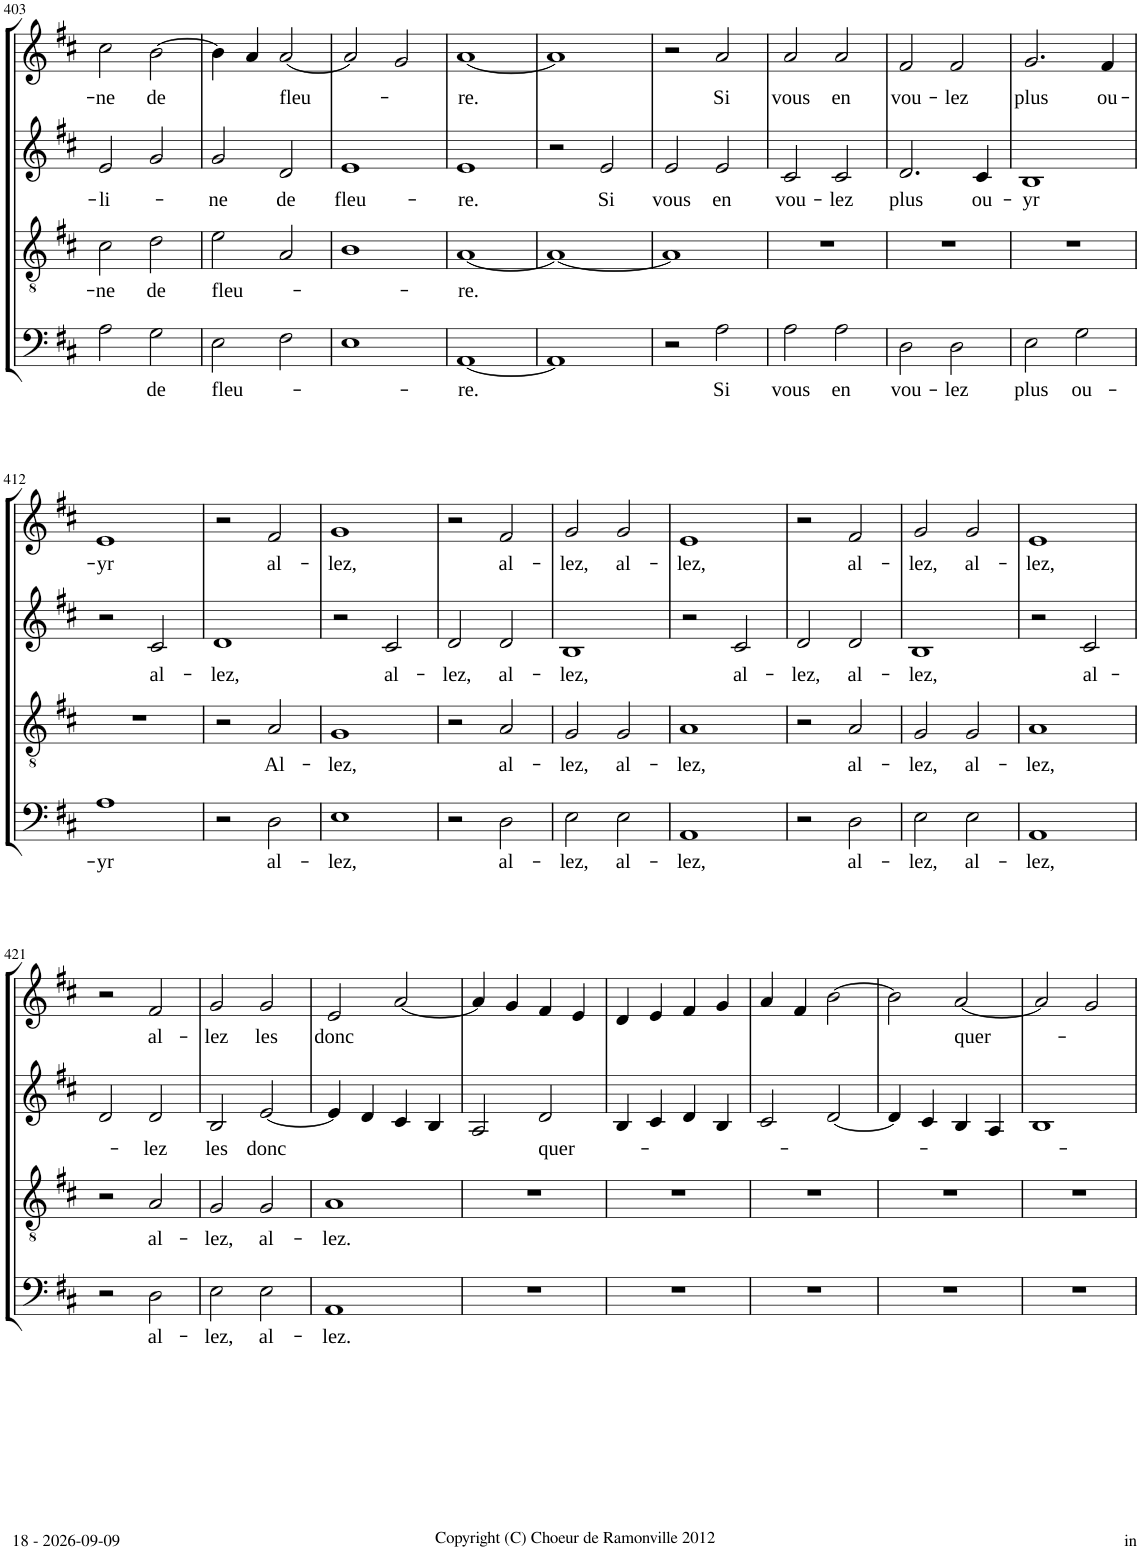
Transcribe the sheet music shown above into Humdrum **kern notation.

**kern	**text	**kern	**text	**kern	**text	**kern	**text
*part4	*part4	*part3	*part3	*part2	*part2	*part1	*part1
*staff4	*staff4	*staff3	*staff3	*staff2	*staff2	*staff1	*staff1
*I"Basse	*	*I"Ténor	*	*I"Alto	*	*I"Soprano	*
*I'B	*	*I'T	*	*	*	*I'S	*
!!LO:PB:g=z
*clefF4	*	*clefGv2	*	*clefG2	*	*clefG2	*
*k[f#c#]	*	*k[f#c#]	*	*k[f#c#]	*	*k[f#c#]	*
*M4/4	*	*M4/4	*	*M4/4	*	*M4/4	*
*met(c|)	*	*met(c|)	*	*met(c|)	*	*met(c|)	*
=403	=403	=403	=403	=403	=403	=403	=403
!	!	!	!LO:LY:b	!	!LO:LY:b	!	!LO:LY:b
2A\	.	2c#\	-ne	2e/	-li-	2cc#\	-ne
!	!LO:LY:b	!	!LO:LY:b	!	!	!	!LO:LY:b
2G\	de	2d\	de	2g/	.	[2b\	de
=404	=404	=404	=404	=404	=404	=404	=404
!	!LO:LY:b	!	!LO:LY:b	!	!LO:LY:b	!	!
2E\	fleu-	2e\	fleu-	2g/	-ne	4b\]	.
.	.	.	.	.	.	4a/	.
!	!	!	!	!	!LO:LY:b	!	!LO:LY:b
2F#\	.	2A/	.	2d/	de	[2a/	fleu-
=405	=405	=405	=405	=405	=405	=405	=405
!	!	!	!	!	!LO:LY:b	!	!
1E	.	1B	.	1e	fleu-	2a/]	.
.	.	.	.	.	.	2g/	.
=406	=406	=406	=406	=406	=406	=406	=406
!	!LO:LY:b	!	!LO:LY:b	!	!LO:LY:b	!	!LO:LY:b
[1AA	-re.	[1A	-re.	1e	-re.	[1a	-re.
=407	=407	=407	=407	=407	=407	=407	=407
1AA]	.	1A_	.	2r	.	1a]	.
!	!	!	!	!	!LO:LY:b	!	!
.	.	.	.	2e/	Si	.	.
=408	=408	=408	=408	=408	=408	=408	=408
!	!	!	!	!	!LO:LY:b	!	!
2r	.	1A]	.	2e/	vous	2r	.
!	!LO:LY:b	!	!	!	!LO:LY:b	!	!LO:LY:b
2A\	Si	.	.	2e/	en	2a/	Si
=409	=409	=409	=409	=409	=409	=409	=409
!	!LO:LY:b	!	!	!	!LO:LY:b	!	!LO:LY:b
2A\	vous	1r	.	2c#/	vou-	2a/	vous
!	!LO:LY:b	!	!	!	!LO:LY:b	!	!LO:LY:b
2A\	en	.	.	2c#/	-lez	2a/	en
=410	=410	=410	=410	=410	=410	=410	=410
!	!LO:LY:b	!	!	!	!LO:LY:b	!	!LO:LY:b
2D\	vou-	1r	.	2.d/	plus	2f#/	vou-
!	!LO:LY:b	!	!	!	!	!	!LO:LY:b
2D\	-lez	.	.	.	.	2f#/	-lez
!	!	!	!	!	!LO:LY:b	!	!
.	.	.	.	4c#/	ou-	.	.
=411	=411	=411	=411	=411	=411	=411	=411
!	!LO:LY:b	!	!	!	!LO:LY:b	!	!LO:LY:b
2E\	plus	1r	.	1B	-yr	2.g/	plus
!	!LO:LY:b	!	!	!	!	!	!
2G\	ou-	.	.	.	.	.	.
!	!	!	!	!	!	!	!LO:LY:b
.	.	.	.	.	.	4f#/	ou-
!!LO:LB:g=z
=412	=412	=412	=412	=412	=412	=412	=412
!	!LO:LY:b	!	!	!	!	!	!LO:LY:b
1A	-yr	1r	.	2r	.	1e	-yr
!	!	!	!	!	!LO:LY:b	!	!
.	.	.	.	2c#/	al-	.	.
=413	=413	=413	=413	=413	=413	=413	=413
!	!	!	!	!	!LO:LY:b	!	!
2r	.	2r	.	1d	-lez,	2r	.
!	!LO:LY:b	!	!LO:LY:b	!	!	!	!LO:LY:b
2D\	al-	2A/	Al-	.	.	2f#/	al-
=414	=414	=414	=414	=414	=414	=414	=414
!	!LO:LY:b	!	!LO:LY:b	!	!	!	!LO:LY:b
1E	-lez,	1G	-lez,	2r	.	1g	-lez,
!	!	!	!	!	!LO:LY:b	!	!
.	.	.	.	2c#/	al-	.	.
=415	=415	=415	=415	=415	=415	=415	=415
!	!	!	!	!	!LO:LY:b	!	!
2r	.	2r	.	2d/	-lez,	2r	.
!	!LO:LY:b	!	!LO:LY:b	!	!LO:LY:b	!	!LO:LY:b
2D\	al-	2A/	al-	2d/	al-	2f#/	al-
=416	=416	=416	=416	=416	=416	=416	=416
!	!LO:LY:b	!	!LO:LY:b	!	!LO:LY:b	!	!LO:LY:b
2E\	-lez,	2G/	-lez,	1B	-lez,	2g/	-lez,
!	!LO:LY:b	!	!LO:LY:b	!	!	!	!LO:LY:b
2E\	al-	2G/	al-	.	.	2g/	al-
=417	=417	=417	=417	=417	=417	=417	=417
!	!LO:LY:b	!	!LO:LY:b	!	!	!	!LO:LY:b
1AA	-lez,	1A	-lez,	2r	.	1e	-lez,
!	!	!	!	!	!LO:LY:b	!	!
.	.	.	.	2c#/	al-	.	.
=418	=418	=418	=418	=418	=418	=418	=418
!	!	!	!	!	!LO:LY:b	!	!
2r	.	2r	.	2d/	-lez,	2r	.
!	!LO:LY:b	!	!LO:LY:b	!	!LO:LY:b	!	!LO:LY:b
2D\	al-	2A/	al-	2d/	al-	2f#/	al-
=419	=419	=419	=419	=419	=419	=419	=419
!	!LO:LY:b	!	!LO:LY:b	!	!LO:LY:b	!	!LO:LY:b
2E\	-lez,	2G/	-lez,	1B	-lez,	2g/	-lez,
!	!LO:LY:b	!	!LO:LY:b	!	!	!	!LO:LY:b
2E\	al-	2G/	al-	.	.	2g/	al-
=420	=420	=420	=420	=420	=420	=420	=420
!	!LO:LY:b	!	!LO:LY:b	!	!	!	!LO:LY:b
1AA	-lez,	1A	-lez,	2r	.	1e	-lez,
!	!	!	!	!	!LO:LY:b	!	!
.	.	.	.	2c#/	al-	.	.
!!LO:LB:g=z
=421	=421	=421	=421	=421	=421	=421	=421
2r	.	2r	.	2d/	.	2r	.
!	!LO:LY:b	!	!LO:LY:b	!	!LO:LY:b	!	!LO:LY:b
2D\	al-	2A/	al-	2d/	-lez	2f#/	al-
=422	=422	=422	=422	=422	=422	=422	=422
!	!LO:LY:b	!	!LO:LY:b	!	!LO:LY:b	!	!LO:LY:b
2E\	-lez,	2G/	-lez,	2B/	les	2g/	-lez
!	!LO:LY:b	!	!LO:LY:b	!	!LO:LY:b	!	!LO:LY:b
2E\	al-	2G/	al-	[2e/	donc	2g/	les
=423	=423	=423	=423	=423	=423	=423	=423
!	!LO:LY:b	!	!LO:LY:b	!	!	!	!LO:LY:b
1AA	-lez.	1A	-lez.	4e/]	.	2e/	donc
.	.	.	.	4d/	.	.	.
.	.	.	.	4c#/	.	[2a/	.
.	.	.	.	4B/	.	.	.
=424	=424	=424	=424	=424	=424	=424	=424
1r	.	1r	.	2A/	.	4a/]	.
.	.	.	.	.	.	4g/	.
!	!	!	!	!	!LO:LY:b	!	!
.	.	.	.	2d/	quer-	4f#/	.
.	.	.	.	.	.	4e/	.
=425	=425	=425	=425	=425	=425	=425	=425
1r	.	1r	.	4B/	.	4d/	.
.	.	.	.	4c#/	.	4e/	.
.	.	.	.	4d/	.	4f#/	.
.	.	.	.	4B/	.	4g/	.
=426	=426	=426	=426	=426	=426	=426	=426
1r	.	1r	.	2c#/	.	4a/	.
.	.	.	.	.	.	4f#/	.
.	.	.	.	[2d/	.	[2b\	.
=427	=427	=427	=427	=427	=427	=427	=427
1r	.	1r	.	4d/]	.	2b\]	.
.	.	.	.	4c#/	.	.	.
!	!	!	!	!	!	!	!LO:LY:b
.	.	.	.	4B/	.	[2a/	quer-
.	.	.	.	4A/	.	.	.
=428	=428	=428	=428	=428	=428	=428	=428
1r	.	1r	.	1B	.	2a/]	.
.	.	.	.	.	.	2g/	.
=	=	=	=	=	=	=	=
*-	*-	*-	*-	*-	*-	*-	*-
